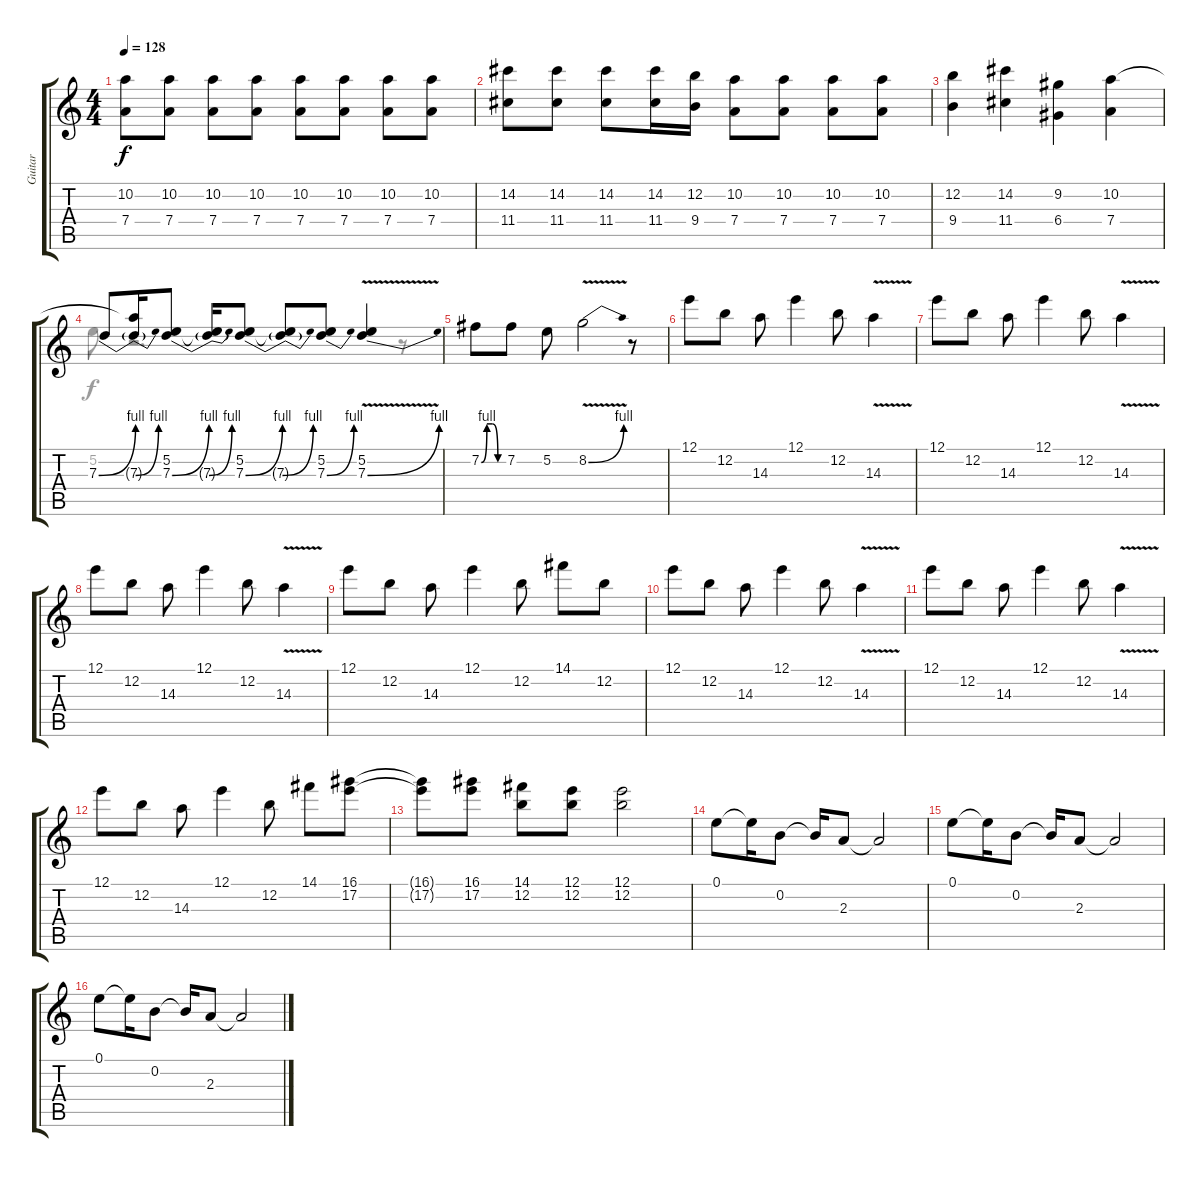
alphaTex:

\track ("Guitar" "Guitar") {instrument overdrivenguitar}
\staff {score tabs}
\tuning (E4 B3 G3 D3 A2 E2) {hide}
\voice
\ts (4 4)
\tempo 128
\clef g2
\ks c
(10.2 7.4).8{dy f} (10.2 7.4).8 (10.2 7.4).8 (10.2 7.4).8 (10.2 7.4).8 (10.2 7.4).8 (10.2 7.4).8 (10.2 7.4).8 |
(14.2 11.4).8 (14.2 11.4).8 (14.2 11.4).8 (14.2 11.4).16 (12.2 9.4).16 (10.2 7.4).8 (10.2 7.4).8 (10.2 7.4).8 (10.2 7.4).8 |
(12.2 9.4).4 (14.2 11.4).4 (9.2 6.4).4 (10.2 7.4).4 |
7.3{be (bend 0 0 60 4)}.8 (10.2{t} 7.3{be (bend 0 0 60 4) t}).16 (5.2 7.3{be (bend 0 0 60 4)}).8 (5.2{t} 7.3{be (bend 0 0 60 4) t}).16 (5.2 7.3{be (bend 0 0 60 4)}).8 (5.2{t} 7.3{be (bend 0 0 60 4) t}).8 (5.2 7.3{be (bend 0 0 60 4)}).8 (5.2{v} 7.3{be (bend 0 0 60 4) v}).4 |
7.2{be (custom 0 0 15 4 30 4 45 0 60 0)}.8 7.2.8 5.2.8 8.2{be (bend 0 0 60 4) v}.2 r.8 |
12.1.8 12.2.8 14.3.8 12.1.4 12.2.8 14.3{v}.4 |
12.1.8 12.2.8 14.3.8 12.1.4 12.2.8 14.3{v}.4 |
12.1.8 12.2.8 14.3.8 12.1.4 12.2.8 14.3{v}.4 |
12.1.8 12.2.8 14.3.8 12.1.4 12.2.8 14.1.8 12.2.8 |
12.1.8 12.2.8 14.3.8 12.1.4 12.2.8 14.3{v}.4 |
12.1.8 12.2.8 14.3.8 12.1.4 12.2.8 14.3{v}.4 |
12.1.8 12.2.8 14.3.8 12.1.4 12.2.8 14.1.8 (16.1 17.2).8 |
(16.1{t} 17.2{t}).8 (16.1 17.2).8 (14.1 12.2).8 (12.1 12.2).8 (12.1 12.2).2 |
0.1.8 0.1{t}.16 0.2.8 0.2{t}.16 2.3.8 2.3{t}.2 |
0.1.8 0.1{t}.16 0.2.8 0.2{t}.16 2.3.8 2.3{t}.2 |
0.1.8 0.1{t}.16 0.2.8 0.2{t}.16 2.3.8 2.3{t}.2
\voice
\clef g2
\ottava regular
\simile none
\ks c
|
|
|
5.2.8 r.2{d} r.8 |
|
|
|
|
|
|
|
|
|
|
|
